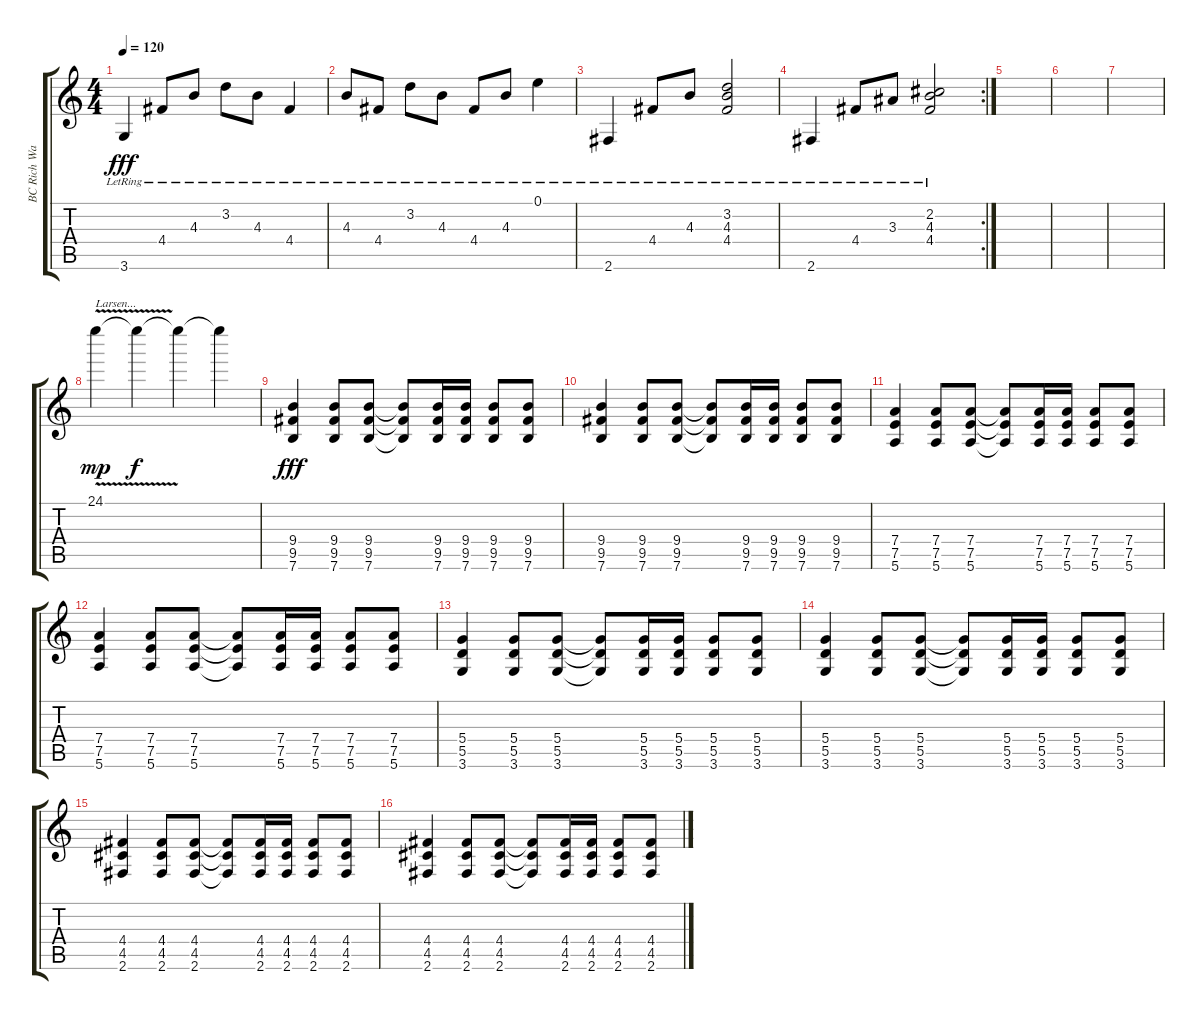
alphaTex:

\track ("BC Rich Warlock NJ Neck Thru w/ F.Rose" "BC Rich Wa") {instrument distortionguitar}
\staff {score tabs}
\tuning (E4 B3 G3 D3 A2 E2) {hide}
\ts (4 4)
\tempo 120
\clef g2
\ks c
3.6{lr}.4{dy fff} 4.4{lr}.8 4.3{lr}.8 3.2{lr}.8 4.3{lr}.8 4.4{lr}.4 |
4.3{lr}.8 4.4{lr}.8 3.2{lr}.8 4.3{lr}.8 4.4{lr}.8 4.3{lr}.8 0.1{lr}.4 |
2.6{lr}.4 4.4{lr}.8 4.3{lr}.8 (3.2{lr} 4.3{lr} 4.4{lr}).2 |
\rc 2
2.6{lr}.4 4.4{lr}.8 3.3{lr}.8 (2.2{lr} 4.3{lr} 4.4{lr}).2 |
|
|
|
24.1{v}.4{txt "Larsen..." dy mp volume 0} 24.1{t}.4{dy f} 24.1{t}.4{volume 15} 24.1{t}.4 |
(9.4 9.5 7.6).4{dy fff volume 11 instrument distortionguitar} (9.4 9.5 7.6).8 (9.4 9.5 7.6).8 (9.4{t} 9.5{t} 7.6{t}).8 (9.4 9.5 7.6).16 (9.4 9.5 7.6).16 (9.4 9.5 7.6).8 (9.4 9.5 7.6).8 |
(9.4 9.5 7.6).4 (9.4 9.5 7.6).8 (9.4 9.5 7.6).8 (9.4{t} 9.5{t} 7.6{t}).8 (9.4 9.5 7.6).16 (9.4 9.5 7.6).16 (9.4 9.5 7.6).8 (9.4 9.5 7.6).8 |
(7.4 7.5 5.6).4 (7.4 7.5 5.6).8 (7.4 7.5 5.6).8 (7.4{t} 7.5{t} 5.6{t}).8 (7.4 7.5 5.6).16 (7.4 7.5 5.6).16 (7.4 7.5 5.6).8 (7.4 7.5 5.6).8 |
(7.4 7.5 5.6).4 (7.4 7.5 5.6).8 (7.4 7.5 5.6).8 (7.4{t} 7.5{t} 5.6{t}).8 (7.4 7.5 5.6).16 (7.4 7.5 5.6).16 (7.4 7.5 5.6).8 (7.4 7.5 5.6).8 |
(5.4 5.5 3.6).4 (5.4 5.5 3.6).8 (5.4 5.5 3.6).8 (5.4{t} 5.5{t} 3.6{t}).8 (5.4 5.5 3.6).16 (5.4 5.5 3.6).16 (5.4 5.5 3.6).8 (5.4 5.5 3.6).8 |
(5.4 5.5 3.6).4 (5.4 5.5 3.6).8 (5.4 5.5 3.6).8 (5.4{t} 5.5{t} 3.6{t}).8 (5.4 5.5 3.6).16 (5.4 5.5 3.6).16 (5.4 5.5 3.6).8 (5.4 5.5 3.6).8 |
(4.4 4.5 2.6).4 (4.4 4.5 2.6).8 (4.4 4.5 2.6).8 (4.4{t} 4.5{t} 2.6{t}).8 (4.4 4.5 2.6).16 (4.4 4.5 2.6).16 (4.4 4.5 2.6).8 (4.4 4.5 2.6).8 |
(4.4 4.5 2.6).4 (4.4 4.5 2.6).8 (4.4 4.5 2.6).8 (4.4{t} 4.5{t} 2.6{t}).8 (4.4 4.5 2.6).16 (4.4 4.5 2.6).16 (4.4 4.5 2.6).8 (4.4 4.5 2.6).8
